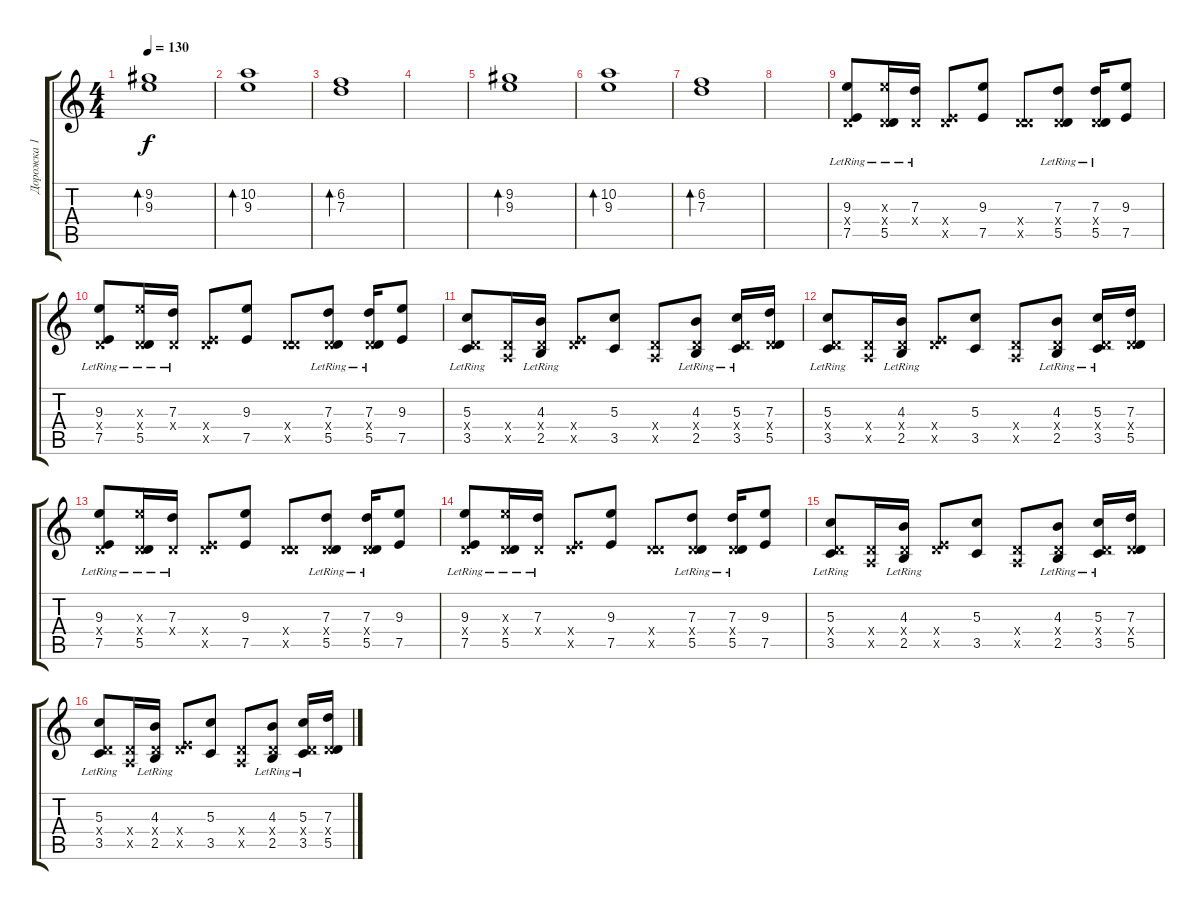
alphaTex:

\track ("Дорожка 1" "Дорожка 1") {instrument acousticguitarsteel}
\staff {score tabs}
\tuning (E4 B3 G3 D3 A2 E2) {hide}
\ts (4 4)
\tempo 130
\clef g2
\ks c
(9.2 9.3).1{bd 480 dy f} |
(10.2 9.3).1{bd 480} |
(6.2 7.3).1{bd 480} |
|
(9.2 9.3).1{bd 480} |
(10.2 9.3).1{bd 480} |
(6.2 7.3).1{bd 480} |
|
(9.3{lr} 0.4{x} 7.5{lr}).8 (9.3{x} 0.4{x} 5.5{lr}).16 (7.3{lr} 0.4{x}).16 (0.4{x} 7.5{x}).8 (9.3 7.5).8 (0.4{x} 5.5{x}).8 (7.3 0.4{x} 5.5{lr}).8 (7.3{lr} 0.4{x} 5.5{lr}).16 (9.3 7.5).8 |
(9.3{lr} 0.4{x} 7.5{lr}).8 (9.3{x} 0.4{x} 5.5{lr}).16 (7.3{lr} 0.4{x}).16 (0.4{x} 7.5{x}).8 (9.3 7.5).8 (0.4{x} 5.5{x}).8 (7.3 0.4{x} 5.5{lr}).8 (7.3{lr} 0.4{x} 5.5{lr}).16 (9.3 7.5).8 |
(5.3{lr} 0.4{x} 3.5{lr}).8 (0.4{x} 0.5{x}).16 (4.3{lr} 0.4{x} 2.5).16 (0.4{x} 7.5{x}).8 (5.3 3.5).8 (0.4{x} 0.5{x}).8 (4.3 0.4{x} 2.5{lr}).8 (5.3{lr} 0.4{x} 3.5{lr}).16 (7.3 0.4{x} 5.5).16 |
(5.3{lr} 0.4{x} 3.5{lr}).8 (0.4{x} 0.5{x}).16 (4.3{lr} 0.4{x} 2.5).16 (0.4{x} 7.5{x}).8 (5.3 3.5).8 (0.4{x} 0.5{x}).8 (4.3 0.4{x} 2.5{lr}).8 (5.3{lr} 0.4{x} 3.5{lr}).16 (7.3 0.4{x} 5.5).16 |
(9.3{lr} 0.4{x} 7.5{lr}).8 (9.3{x} 0.4{x} 5.5{lr}).16 (7.3{lr} 0.4{x}).16 (0.4{x} 7.5{x}).8 (9.3 7.5).8 (0.4{x} 5.5{x}).8 (7.3 0.4{x} 5.5{lr}).8 (7.3{lr} 0.4{x} 5.5{lr}).16 (9.3 7.5).8 |
(9.3{lr} 0.4{x} 7.5{lr}).8 (9.3{x} 0.4{x} 5.5{lr}).16 (7.3{lr} 0.4{x}).16 (0.4{x} 7.5{x}).8 (9.3 7.5).8 (0.4{x} 5.5{x}).8 (7.3 0.4{x} 5.5{lr}).8 (7.3{lr} 0.4{x} 5.5{lr}).16 (9.3 7.5).8 |
(5.3{lr} 0.4{x} 3.5{lr}).8 (0.4{x} 0.5{x}).16 (4.3{lr} 0.4{x} 2.5).16 (0.4{x} 7.5{x}).8 (5.3 3.5).8 (0.4{x} 0.5{x}).8 (4.3 0.4{x} 2.5{lr}).8 (5.3{lr} 0.4{x} 3.5{lr}).16 (7.3 0.4{x} 5.5).16 |
(5.3{lr} 0.4{x} 3.5{lr}).8 (0.4{x} 0.5{x}).16 (4.3{lr} 0.4{x} 2.5).16 (0.4{x} 7.5{x}).8 (5.3 3.5).8 (0.4{x} 0.5{x}).8 (4.3 0.4{x} 2.5{lr}).8 (5.3{lr} 0.4{x} 3.5{lr}).16 (7.3 0.4{x} 5.5).16
